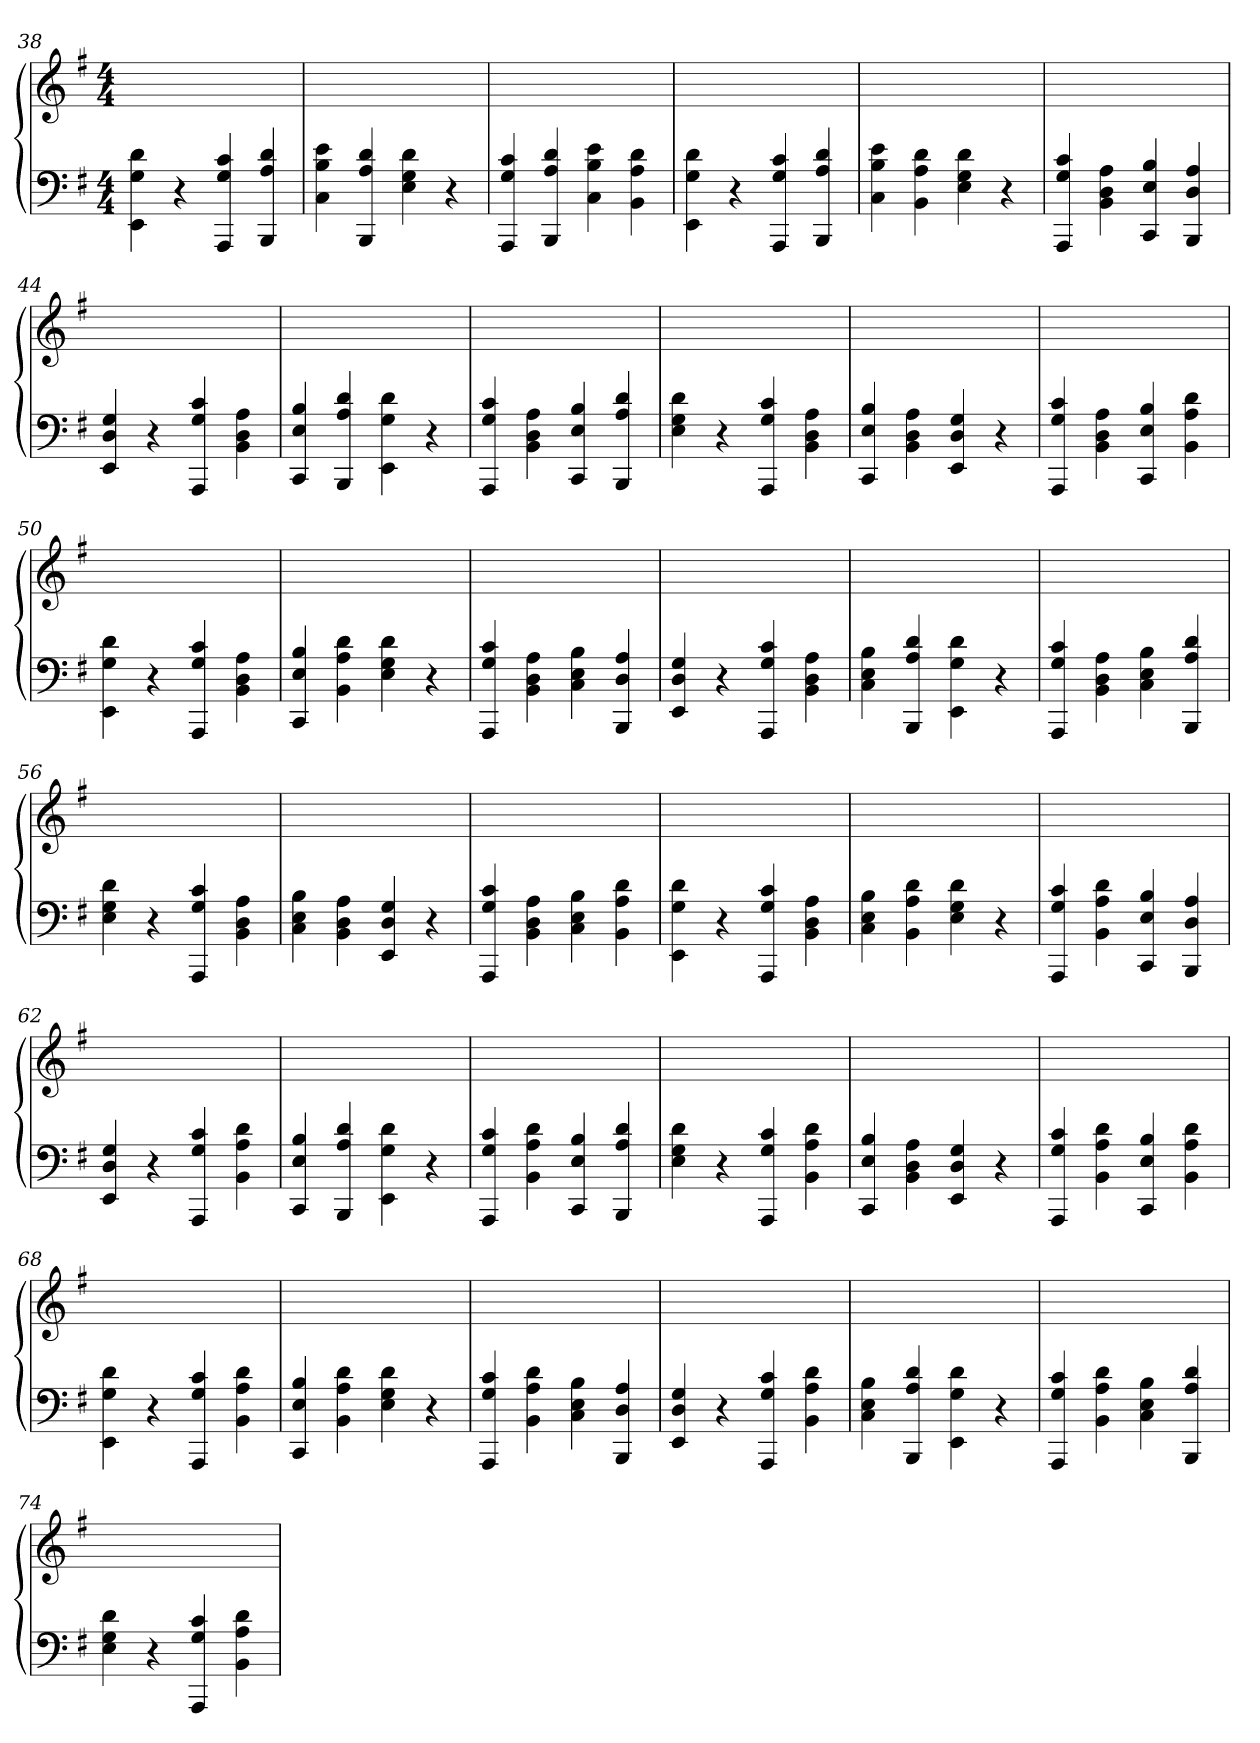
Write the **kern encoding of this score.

**kern	**kern
*part2	*part1
*staff2	*staff1
*clefF4	*clefG2
*k[f#]	*k[f#]
*G:	*G:
*M4/4	*M4/4
=38	=38
4EE 4G 4d	1ryy
4r	.
4AAA 4G 4c	.
4BBB 4A 4d	.
=39	=39
4C 4B 4e	1ryy
4BBB 4A 4d	.
4E 4G 4d	.
4r	.
=40	=40
4AAA 4G 4c	1ryy
4BBB 4A 4d	.
4C 4B 4e	.
4BB 4A 4d	.
=41	=41
4EE 4G 4d	1ryy
4r	.
4AAA 4G 4c	.
4BBB 4A 4d	.
=42	=42
4C 4B 4e	1ryy
4BB 4A 4d	.
4E 4G 4d	.
4r	.
=43	=43
4AAA 4G 4c	1ryy
4BB 4D 4A	.
4CC 4E 4B	.
4BBB 4D 4A	.
=44	=44
4EE 4D 4G	1ryy
4r	.
4AAA 4G 4c	.
4BB 4D 4A	.
=45	=45
4CC 4E 4B	1ryy
4BBB 4A 4d	.
4EE 4G 4d	.
4r	.
=46	=46
4AAA 4G 4c	1ryy
4BB 4D 4A	.
4CC 4E 4B	.
4BBB 4A 4d	.
=47	=47
4E 4G 4d	1ryy
4r	.
4AAA 4G 4c	.
4BB 4D 4A	.
=48	=48
4CC 4E 4B	1ryy
4BB 4D 4A	.
4EE 4D 4G	.
4r	.
=49	=49
4AAA 4G 4c	1ryy
4BB 4D 4A	.
4CC 4E 4B	.
4BB 4A 4d	.
=50	=50
4EE 4G 4d	1ryy
4r	.
4AAA 4G 4c	.
4BB 4D 4A	.
=51	=51
4CC 4E 4B	1ryy
4BB 4A 4d	.
4E 4G 4d	.
4r	.
=52	=52
4AAA 4G 4c	1ryy
4BB 4D 4A	.
4C 4E 4B	.
4BBB 4D 4A	.
=53	=53
4EE 4D 4G	1ryy
4r	.
4AAA 4G 4c	.
4BB 4D 4A	.
=54	=54
4C 4E 4B	1ryy
4BBB 4A 4d	.
4EE 4G 4d	.
4r	.
=55	=55
4AAA 4G 4c	1ryy
4BB 4D 4A	.
4C 4E 4B	.
4BBB 4A 4d	.
=56	=56
4E 4G 4d	1ryy
4r	.
4AAA 4G 4c	.
4BB 4D 4A	.
=57	=57
4C 4E 4B	1ryy
4BB 4D 4A	.
4EE 4D 4G	.
4r	.
=58	=58
4AAA 4G 4c	1ryy
4BB 4D 4A	.
4C 4E 4B	.
4BB 4A 4d	.
=59	=59
4EE 4G 4d	1ryy
4r	.
4AAA 4G 4c	.
4BB 4D 4A	.
=60	=60
4C 4E 4B	1ryy
4BB 4A 4d	.
4E 4G 4d	.
4r	.
=61	=61
4AAA 4G 4c	1ryy
4BB 4A 4d	.
4CC 4E 4B	.
4BBB 4D 4A	.
=62	=62
4EE 4D 4G	1ryy
4r	.
4AAA 4G 4c	.
4BB 4A 4d	.
=63	=63
4CC 4E 4B	1ryy
4BBB 4A 4d	.
4EE 4G 4d	.
4r	.
=64	=64
4AAA 4G 4c	1ryy
4BB 4A 4d	.
4CC 4E 4B	.
4BBB 4A 4d	.
=65	=65
4E 4G 4d	1ryy
4r	.
4AAA 4G 4c	.
4BB 4A 4d	.
=66	=66
4CC 4E 4B	1ryy
4BB 4D 4A	.
4EE 4D 4G	.
4r	.
=67	=67
4AAA 4G 4c	1ryy
4BB 4A 4d	.
4CC 4E 4B	.
4BB 4A 4d	.
=68	=68
4EE 4G 4d	1ryy
4r	.
4AAA 4G 4c	.
4BB 4A 4d	.
=69	=69
4CC 4E 4B	1ryy
4BB 4A 4d	.
4E 4G 4d	.
4r	.
=70	=70
4AAA 4G 4c	1ryy
4BB 4A 4d	.
4C 4E 4B	.
4BBB 4D 4A	.
=71	=71
4EE 4D 4G	1ryy
4r	.
4AAA 4G 4c	.
4BB 4A 4d	.
=72	=72
4C 4E 4B	1ryy
4BBB 4A 4d	.
4EE 4G 4d	.
4r	.
=73	=73
4AAA 4G 4c	1ryy
4BB 4A 4d	.
4C 4E 4B	.
4BBB 4A 4d	.
=74	=74
4E 4G 4d	1ryy
4r	.
4AAA 4G 4c	.
4BB 4A 4d	.
=	=
*-	*-
